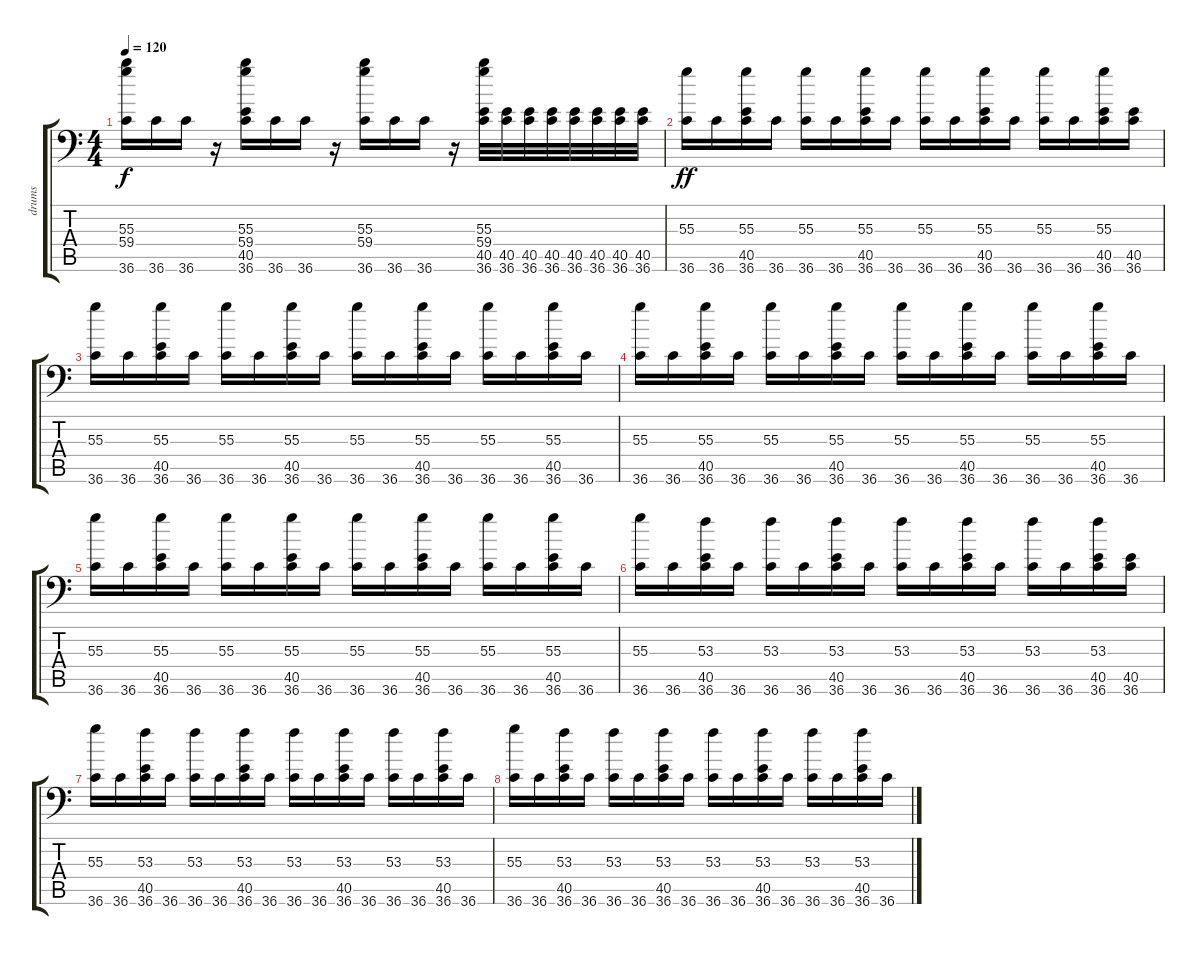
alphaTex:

\track ("drums" "drums") {instrument acousticgrandpiano}
\staff {score tabs}
\tuning (C-1 C-1 C-1 C-1 C-1 C-1) {hide}
\ts (4 4)
\tempo 120
\clef f4
\ks c
(55.3 59.4 36.6).16{dy f} 36.6.16 36.6.16 r.16 (55.3 59.4 40.5 36.6).16 36.6.16 36.6.16 r.16 (55.3 59.4 36.6).16 36.6.16 36.6.16 r.16 (55.3 59.4 40.5 36.6).32 (40.5 36.6).32 (40.5 36.6).32 (40.5 36.6).32 (40.5 36.6).32 (40.5 36.6).32 (40.5 36.6).32 (40.5 36.6).32 |
(55.3 36.6).16{dy ff} 36.6.16 (55.3 40.5 36.6).16 36.6.16 (55.3 36.6).16 36.6.16 (55.3 40.5 36.6).16 36.6.16 (55.3 36.6).16 36.6.16 (55.3 40.5 36.6).16 36.6.16 (55.3 36.6).16 36.6.16 (55.3 40.5 36.6).16 (40.5 36.6).16 |
(55.3 36.6).16 36.6.16 (55.3 40.5 36.6).16 36.6.16 (55.3 36.6).16 36.6.16 (55.3 40.5 36.6).16 36.6.16 (55.3 36.6).16 36.6.16 (55.3 40.5 36.6).16 36.6.16 (55.3 36.6).16 36.6.16 (55.3 40.5 36.6).16 36.6.16 |
(55.3 36.6).16 36.6.16 (55.3 40.5 36.6).16 36.6.16 (55.3 36.6).16 36.6.16 (55.3 40.5 36.6).16 36.6.16 (55.3 36.6).16 36.6.16 (55.3 40.5 36.6).16 36.6.16 (55.3 36.6).16 36.6.16 (55.3 40.5 36.6).16 36.6.16 |
(55.3 36.6).16 36.6.16 (55.3 40.5 36.6).16 36.6.16 (55.3 36.6).16 36.6.16 (55.3 40.5 36.6).16 36.6.16 (55.3 36.6).16 36.6.16 (55.3 40.5 36.6).16 36.6.16 (55.3 36.6).16 36.6.16 (55.3 40.5 36.6).16 36.6.16 |
(55.3 36.6).16 36.6.16 (53.3 40.5 36.6).16 36.6.16 (53.3 36.6).16 36.6.16 (53.3 40.5 36.6).16 36.6.16 (53.3 36.6).16 36.6.16 (53.3 40.5 36.6).16 36.6.16 (53.3 36.6).16 36.6.16 (53.3 40.5 36.6).16 (40.5 36.6).16 |
(55.3 36.6).16 36.6.16 (53.3 40.5 36.6).16 36.6.16 (53.3 36.6).16 36.6.16 (53.3 40.5 36.6).16 36.6.16 (53.3 36.6).16 36.6.16 (53.3 40.5 36.6).16 36.6.16 (53.3 36.6).16 36.6.16 (53.3 40.5 36.6).16 36.6.16 |
(55.3 36.6).16 36.6.16 (53.3 40.5 36.6).16 36.6.16 (53.3 36.6).16 36.6.16 (53.3 40.5 36.6).16 36.6.16 (53.3 36.6).16 36.6.16 (53.3 40.5 36.6).16 36.6.16 (53.3 36.6).16 36.6.16 (53.3 40.5 36.6).16 36.6.16
